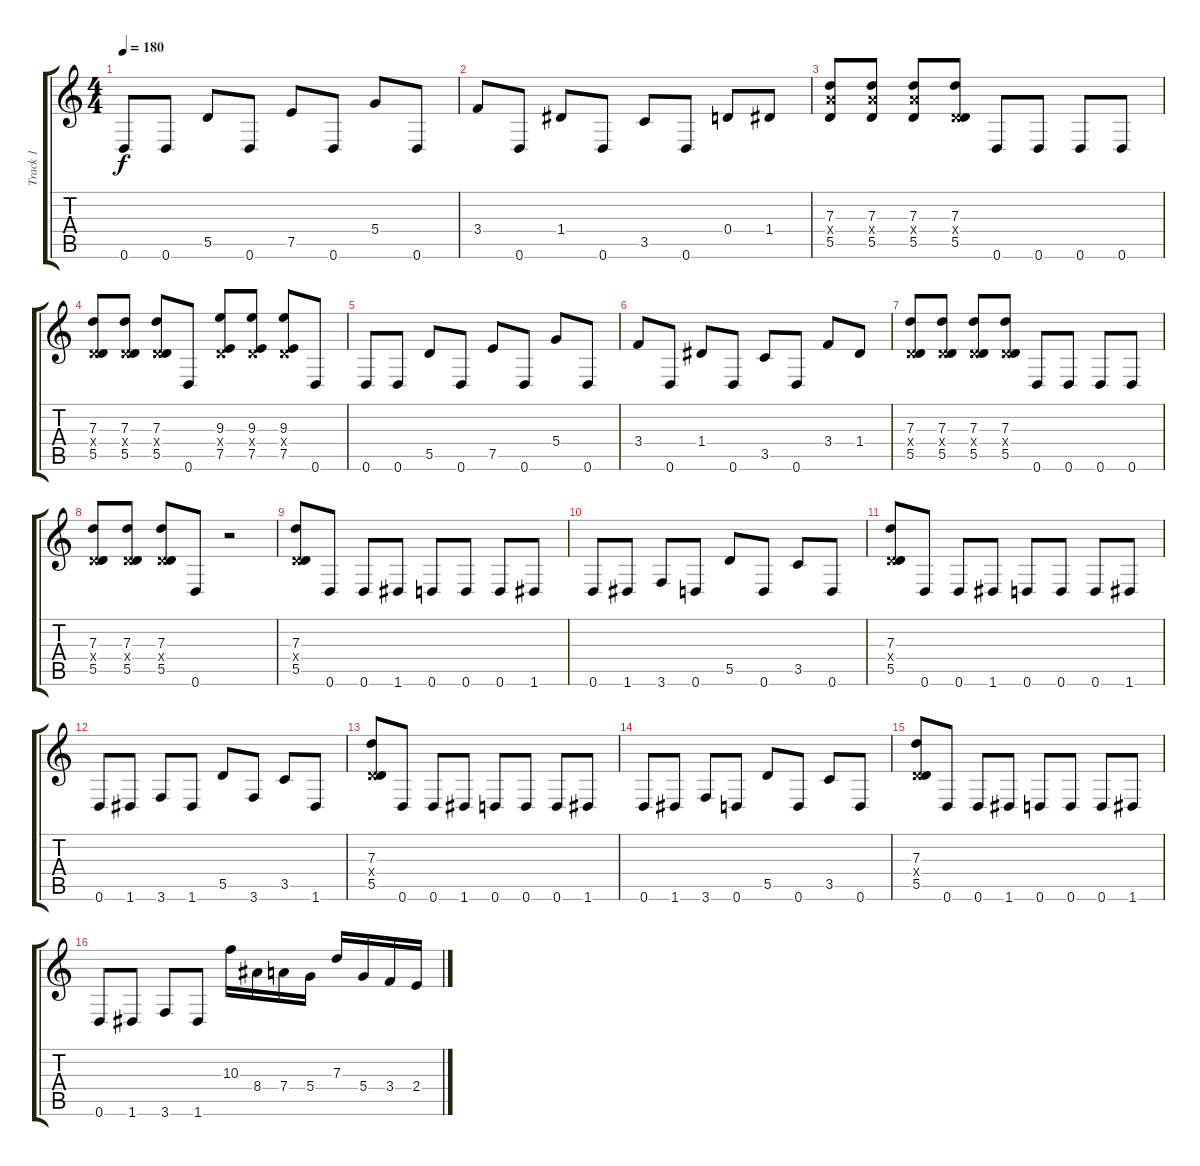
\track ("Track 1" "Track 1") {instrument distortionguitar}
\staff {score tabs}
\tuning (E4 B3 G3 D3 A2 D2) {hide}
\ts (4 4)
\tempo 180
\clef g2
\ks c
0.6.8{dy f} 0.6.8 5.5.8 0.6.8 7.5.8 0.6.8 5.4.8 0.6.8 |
3.4.8 0.6.8 1.4.8 0.6.8 3.5.8 0.6.8 0.4.8 1.4.8 |
(7.3 7.4{x} 5.5).8 (7.3 7.4{x} 5.5).8 (7.3 7.4{x} 5.5).8 (7.3 0.4{x} 5.5).8 0.6.8 0.6.8 0.6.8 0.6.8 |
(7.3 0.4{x} 5.5).8 (7.3 0.4{x} 5.5).8 (7.3 0.4{x} 5.5).8 0.6.8 (9.3 0.4{x} 7.5).8 (9.3 0.4{x} 7.5).8 (9.3 0.4{x} 7.5).8 0.6.8 |
0.6.8 0.6.8 5.5.8 0.6.8 7.5.8 0.6.8 5.4.8 0.6.8 |
3.4.8 0.6.8 1.4.8 0.6.8 3.5.8 0.6.8 3.4.8 1.4.8 |
(7.3 0.4{x} 5.5).8 (7.3 0.4{x} 5.5).8 (7.3 0.4{x} 5.5).8 (7.3 0.4{x} 5.5).8 0.6.8 0.6.8 0.6.8 0.6.8 |
(7.3 0.4{x} 5.5).8 (7.3 0.4{x} 5.5).8 (7.3 0.4{x} 5.5).8 0.6.8 r.2 |
(7.3 0.4{x} 5.5).8 0.6.8 0.6.8 1.6.8 0.6.8 0.6.8 0.6.8 1.6.8 |
0.6.8 1.6.8 3.6.8 0.6.8 5.5.8 0.6.8 3.5.8 0.6.8 |
(7.3 0.4{x} 5.5).8 0.6.8 0.6.8 1.6.8 0.6.8 0.6.8 0.6.8 1.6.8 |
0.6.8 1.6.8 3.6.8 1.6.8 5.5.8 3.6.8 3.5.8 1.6.8 |
(7.3 0.4{x} 5.5).8 0.6.8 0.6.8 1.6.8 0.6.8 0.6.8 0.6.8 1.6.8 |
0.6.8 1.6.8 3.6.8 0.6.8 5.5.8 0.6.8 3.5.8 0.6.8 |
(7.3 0.4{x} 5.5).8 0.6.8 0.6.8 1.6.8 0.6.8 0.6.8 0.6.8 1.6.8 |
0.6.8 1.6.8 3.6.8 1.6.8 10.3.16 8.4.16 7.4.16 5.4.16 7.3.16 5.4.16 3.4.16 2.4.16
